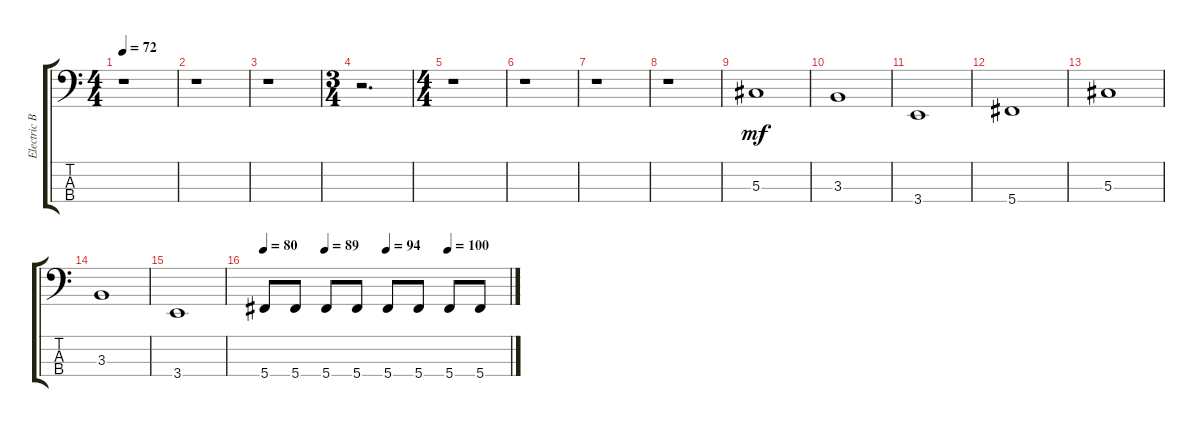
\track ("Electric Bass" "Electric B") {instrument electricbassfinger}
\staff {score tabs}
\tuning (Gb2 Db2 Ab1 Db1) {hide}
\ts (4 4)
\tempo 72
\clef f4
\ks c
r.1{dy mf} |
r.1 |
r.1 |
\ts (3 4)
r.2{d} |
\ts (4 4)
r.1 |
r.1 |
r.1 |
r.1 |
5.3.1 |
3.3.1 |
3.4.1 |
5.4.1 |
5.3.1 |
3.3.1 |
3.4.1 |
\tempo 80
\tempo (89 0.25)
\tempo (94 0.5)
\tempo (100 0.75)
5.4.8 5.4.8 5.4.8 5.4.8 5.4.8 5.4.8 5.4.8 5.4.8
